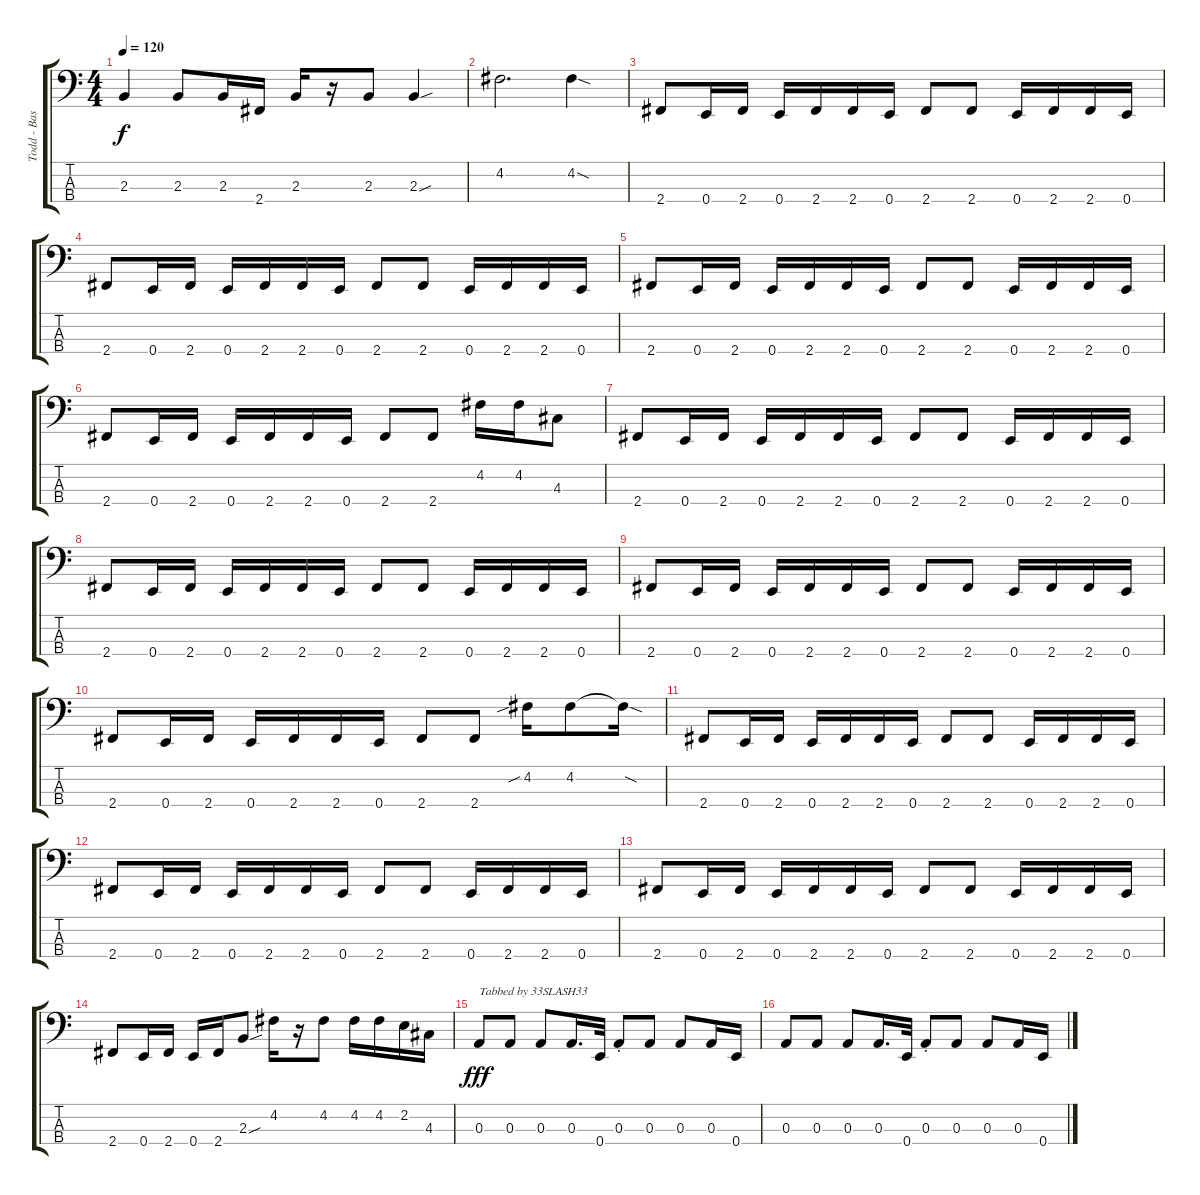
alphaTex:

\track ("Todd - Bass" "Todd - Bas") {instrument electricbasspick}
\staff {score tabs}
\tuning (G2 D2 A1 E1) {hide}
\ts (4 4)
\tempo 120
\clef f4
\ks c
2.3.4{dy f} 2.3.8 2.3.16 2.4.16 2.3.16 r.16 2.3.8 2.3{sou}.4 |
4.2.2{d} 4.2{sod}.4 |
2.4.8 0.4.16 2.4.16 0.4.16 2.4.16 2.4.16 0.4.16 2.4.8 2.4.8 0.4.16 2.4.16 2.4.16 0.4.16 |
2.4.8 0.4.16 2.4.16 0.4.16 2.4.16 2.4.16 0.4.16 2.4.8 2.4.8 0.4.16 2.4.16 2.4.16 0.4.16 |
2.4.8 0.4.16 2.4.16 0.4.16 2.4.16 2.4.16 0.4.16 2.4.8 2.4.8 0.4.16 2.4.16 2.4.16 0.4.16 |
2.4.8 0.4.16 2.4.16 0.4.16 2.4.16 2.4.16 0.4.16 2.4.8 2.4.8 4.2.16 4.2.16 4.3.8 |
2.4.8 0.4.16 2.4.16 0.4.16 2.4.16 2.4.16 0.4.16 2.4.8 2.4.8 0.4.16 2.4.16 2.4.16 0.4.16 |
2.4.8 0.4.16 2.4.16 0.4.16 2.4.16 2.4.16 0.4.16 2.4.8 2.4.8 0.4.16 2.4.16 2.4.16 0.4.16 |
2.4.8 0.4.16 2.4.16 0.4.16 2.4.16 2.4.16 0.4.16 2.4.8 2.4.8 0.4.16 2.4.16 2.4.16 0.4.16 |
2.4.8 0.4.16 2.4.16 0.4.16 2.4.16 2.4.16 0.4.16 2.4.8 2.4.8 4.2{sib}.16 4.2.8 4.2{sod t}.16 |
2.4.8 0.4.16 2.4.16 0.4.16 2.4.16 2.4.16 0.4.16 2.4.8 2.4.8 0.4.16 2.4.16 2.4.16 0.4.16 |
2.4.8 0.4.16 2.4.16 0.4.16 2.4.16 2.4.16 0.4.16 2.4.8 2.4.8 0.4.16 2.4.16 2.4.16 0.4.16 |
2.4.8 0.4.16 2.4.16 0.4.16 2.4.16 2.4.16 0.4.16 2.4.8 2.4.8 0.4.16 2.4.16 2.4.16 0.4.16 |
2.4.8 0.4.16 2.4.16 0.4.16 2.4.16 2.3{sou}.8 4.2.16 r.16 4.2.8 4.2.16 4.2.16 2.2.16 4.3.16 |
0.3.8{txt "Tabbed by 33SLASH33" dy fff} 0.3.8 0.3.8 0.3.16{d} 0.4.32 0.3{st}.8 0.3.8 0.3.8 0.3.16 0.4.16 |
0.3.8 0.3.8 0.3.8 0.3.16{d} 0.4.32 0.3{st}.8 0.3.8 0.3.8 0.3.16 0.4.16
